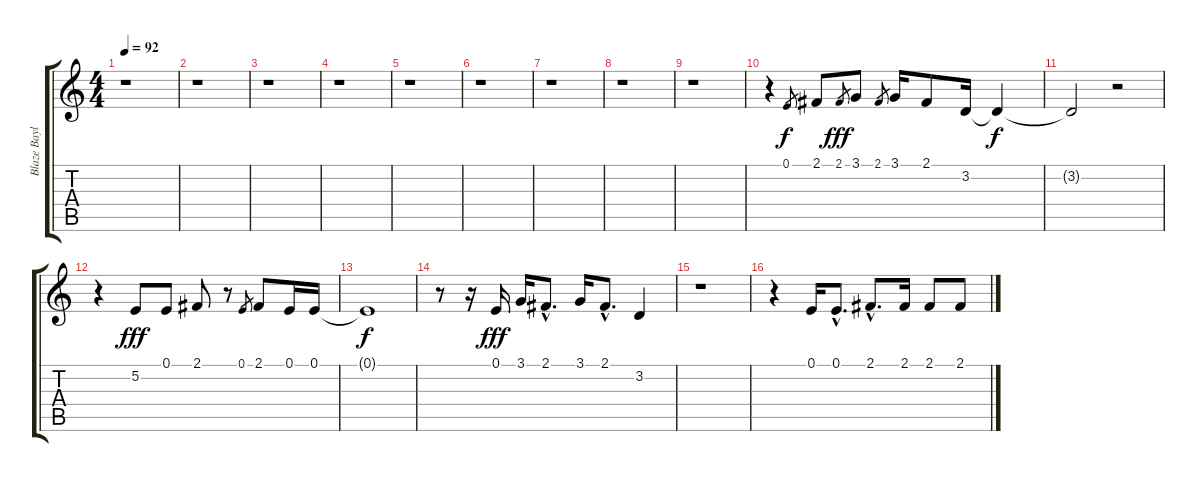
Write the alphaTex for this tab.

\track ("Blaze Bayley" "Blaze Bayl") {instrument cello}
\staff {score tabs}
\tuning (E4 B3 G3 D3 A2 E2) {hide}
\ts (4 4)
\tempo 92
\tempo 67
\tempo 92
\clef g2
\ks c
r.1{dy f instrument cello} |
r.1 |
r.1 |
r.1 |
r.1 |
r.1 |
r.1 |
r.1 |
r.1 |
r.4 0.1.8{gr} 2.1.8 2.1.8{gr dy fff} 3.1.8 2.1.8{gr} 3.1.16 2.1.8 3.2.16 3.2{t}.4{dy f} |
3.2{t}.2 r.2 |
r.4 5.2.8{dy fff} 0.1.8 2.1.8 r.8 0.1.8{gr} 2.1.8 0.1.16 0.1.16 |
0.1{t}.1{dy f} |
r.8 r.16 0.1.16{dy fff} 3.1.16 2.1{hac}.8{d} 3.1.16 2.1{hac}.8{d} 3.2.4 |
r.1 |
r.4 0.1.16 0.1{hac}.8{d} 2.1{hac}.8{d} 2.1.16 2.1.8 2.1.8
